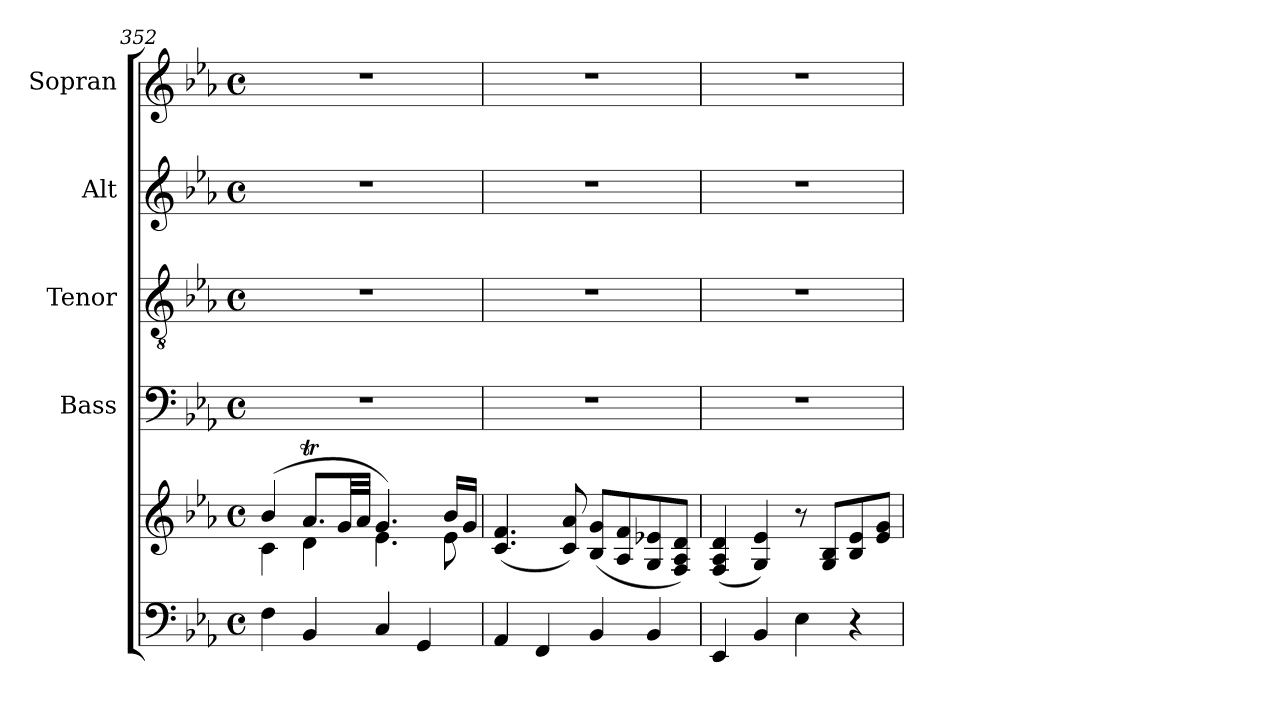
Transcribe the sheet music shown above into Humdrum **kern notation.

**kern	**kern	**kern	**kern	**kern	**kern
*part5	*part5	*part4	*part3	*part2	*part1
*staff6	*staff5	*staff4	*staff3	*staff2	*staff1
*	*	*I"Bass	*I"Tenor	*I"Alt	*I"Sopran
*	*	*I'B.	*I'T.	*I'A.	*I'S.
*clefF4	*clefG2	*clefF4	*clefGv2	*clefG2	*clefG2
*k[b-e-a-]	*k[b-e-a-]	*k[b-e-a-]	*k[b-e-a-]	*k[b-e-a-]	*k[b-e-a-]
*E-:	*E-:	*E-:	*E-:	*E-:	*E-:
*M4/4	*M4/4	*M4/4	*M4/4	*M4/4	*M4/4
*met(c)	*met(c)	*met(c)	*met(c)	*met(c)	*met(c)
=352	=352	=352	=352	=352	=352
*	*^	*	*	*	*
4F\	(4b-/	4c\	1r	1r	1r	1r
4BB-/	8.a-T/L	4d\	.	.	.	.
.	32g/LL	.	.	.	.	.
.	32a-/JJJ	.	.	.	.	.
4C/	4.g/)	4.e-\	.	.	.	.
4GG/	.	.	.	.	.	.
.	16b-/LL	8e-\	.	.	.	.
.	16g/JJ	.	.	.	.	.
*	*v	*v	*	*	*	*
=353	=353	=353	=353	=353	=353
4AA-/	(4.c/ 4.f/	1r	1r	1r	1r
4FF/	.	.	.	.	.
.	8c/ 8a-/)	.	.	.	.
4BB-/	(>8B-/ 8g/L	.	.	.	.
.	8A-/ 8f/	.	.	.	.
4BB-/	8G/ 8e-X/	.	.	.	.
.	8F/ 8A-/ 8d/J)	.	.	.	.
=354	=354	=354	=354	=354	=354
4EE-/	(4F/ 4A-/ 4d/	1r	1r	1r	1r
4BB-/	4G/ 4e-/)	.	.	.	.
4E-\	8r	.	.	.	.
.	8G/ 8B-/L	.	.	.	.
4r	8B-/ 8e-/	.	.	.	.
.	8e-/ 8g/J	.	.	.	.
=	=	=	=	=	=
*-	*-	*-	*-	*-	*-
